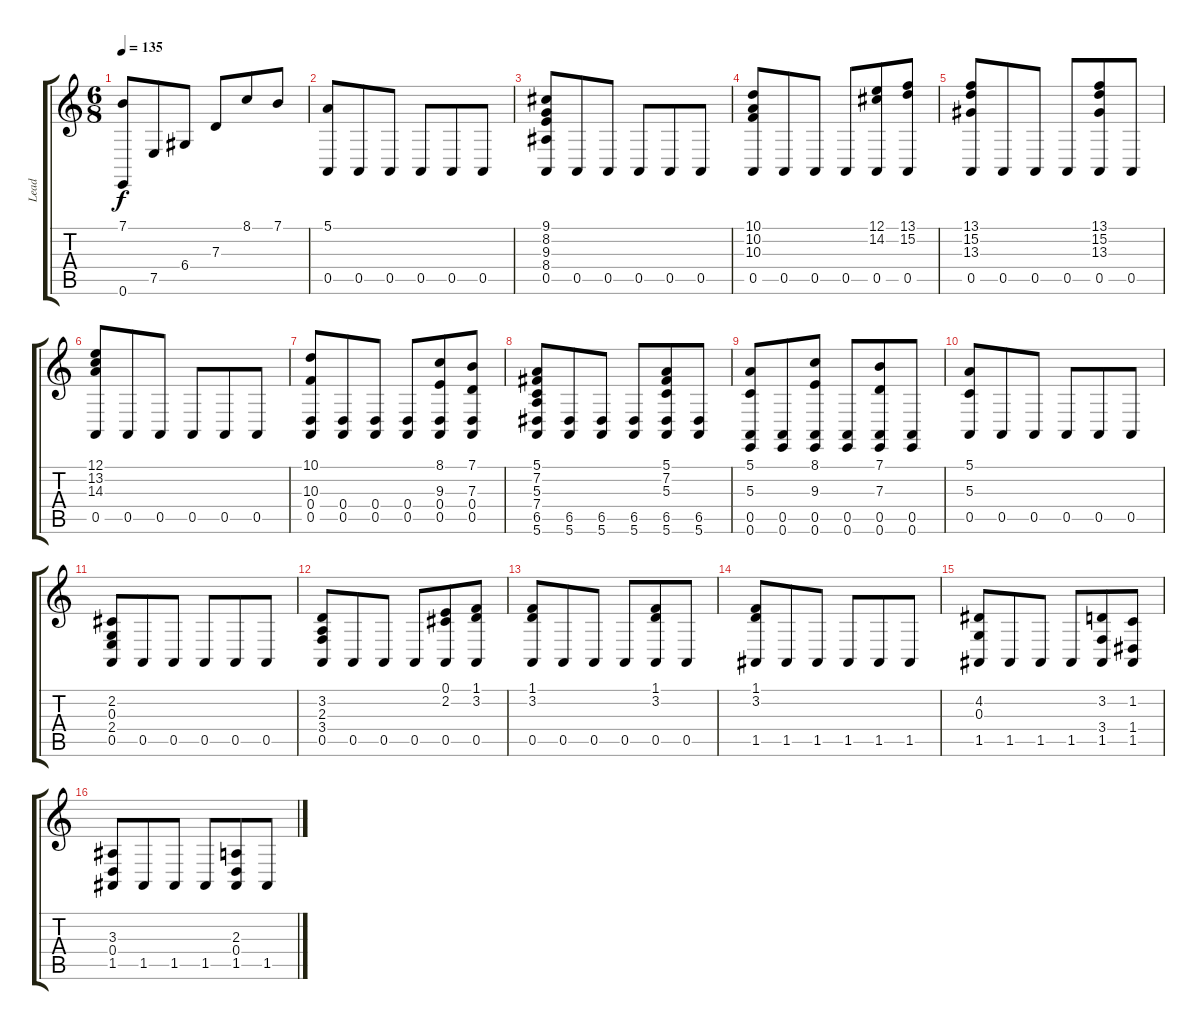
\track ("Lead" "Lead") {solo instrument churchorgan}
\staff {score tabs}
\tuning (E4 B3 G3 D3 A2 E2) {hide}
\ts (6 8)
\tempo 135
\clef g2
\ks c
(7.1 0.6).8{dy f} 7.5.8 6.4.8 7.3.8 8.1.8 7.1.8 |
(5.1 0.5).8 0.5.8 0.5.8 0.5.8 0.5.8 0.5.8 |
(9.1 8.2 9.3 8.4 0.5).8 0.5.8 0.5.8 0.5.8 0.5.8 0.5.8 |
(10.1 10.2 10.3 0.5).8 0.5.8 0.5.8 0.5.8 (12.1 14.2 0.5).8 (13.1 15.2 0.5).8 |
(13.1 15.2 13.3 0.5).8 0.5.8 0.5.8 0.5.8 (13.1 15.2 13.3 0.5).8 0.5.8 |
(12.1 13.2 14.3 0.5).8 0.5.8 0.5.8 0.5.8 0.5.8 0.5.8 |
(10.1 10.3 0.4 0.5).8 (0.4 0.5).8 (0.4 0.5).8 (0.4 0.5).8 (8.1 9.3 0.4 0.5).8 (7.1 7.3 0.4 0.5).8 |
(5.1 7.2 5.3 7.4 6.5 5.6).8 (6.5 5.6).8 (6.5 5.6).8 (6.5 5.6).8 (5.1 7.2 5.3 6.5 5.6).8 (6.5 5.6).8 |
(5.1 5.3 0.5 0.6).8 (0.5 0.6).8 (8.1 9.3 0.5 0.6).8 (0.5 0.6).8 (7.1 7.3 0.5 0.6).8 (0.5 0.6).8 |
(5.1 5.3 0.5).8 0.5.8 0.5.8 0.5.8 0.5.8 0.5.8 |
(2.2 0.3 2.4 0.5).8 0.5.8 0.5.8 0.5.8 0.5.8 0.5.8 |
(3.2 2.3 3.4 0.5).8 0.5.8 0.5.8 0.5.8 (0.1 2.2 0.5).8 (1.1 3.2 0.5).8 |
(1.1 3.2 0.5).8 0.5.8 0.5.8 0.5.8 (1.1 3.2 0.5).8 0.5.8 |
(1.1 3.2 1.5).8 1.5.8 1.5.8 1.5.8 1.5.8 1.5.8 |
(4.2 0.3 1.5).8 1.5.8 1.5.8 1.5.8 (3.2 3.4 1.5).8 (1.2 1.4 1.5).8 |
(3.3 0.4 1.5).8 1.5.8 1.5.8 1.5.8 (2.3 0.4 1.5).8 1.5.8
